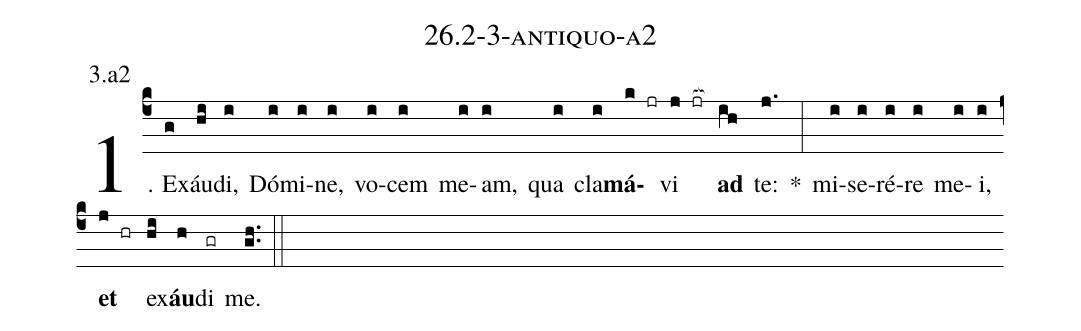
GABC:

name: 26.2-3-antiquo-a2;
annotation: 3.a2;
%%
(c4)1. Ex(g)áu(hi)di,(i) Dó(i)mi(i)ne,(i) vo(i)cem(i) me(i)am,(i) qua(i) cla(i)<b>má</b>(k jr)vi(j jr[ocb:1{]) <b>ad</b>(ih[ocb:0}]) te:(j.) *(:) mi(i)se(i)ré(i)re(i) me(i)i,(i) <b>et</b>(j hr) ex(hi)<b>áu</b>(h)di(gr) me.(gh..) (::)


%E(i) u(i) o(j) u(hi) a(h) e.(gh..) (::)
